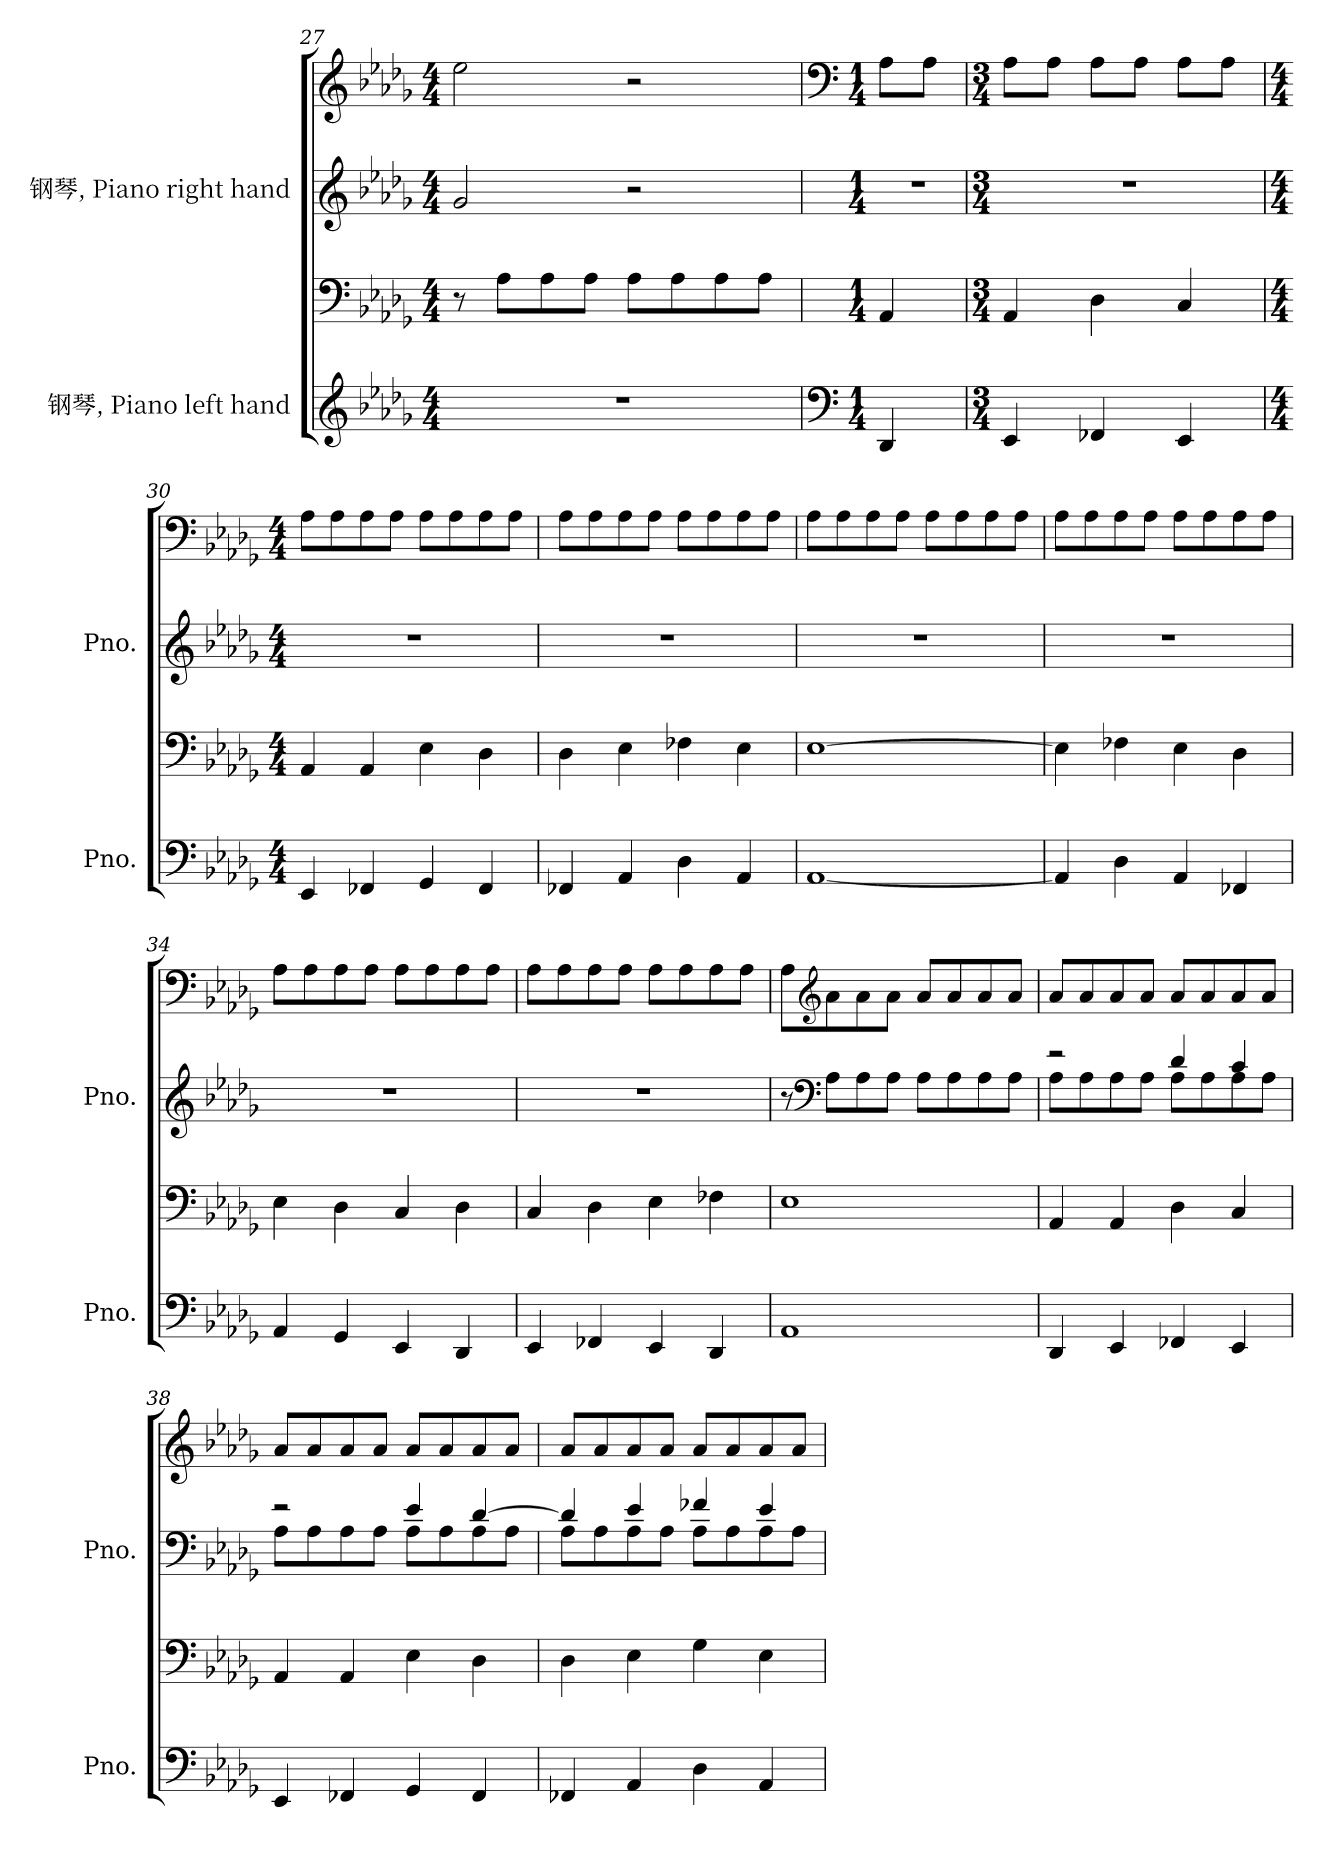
**kern	**kern	**kern	**kern
*part2	*part2	*part1	*part1
*staff4	*staff3	*staff2	*staff1
*I"钢琴, Piano left hand	*	*I"钢琴, Piano right hand	*
*I'Pno.	*	*I'Pno.	*
*clefG2	*clefF4	*clefG2	*clefG2
*k[b-e-a-d-g-]	*k[b-e-a-d-g-]	*k[b-e-a-d-g-]	*k[b-e-a-d-g-]
*M4/4	*M4/4	*M4/4	*M4/4
=27	=27	=27	=27
1r	8r	2g-/	2ee-\
.	8A-\L	.	.
.	8A-\	.	.
.	8A-\J	.	.
*	*	*	*MM79
.	8A-\L	2r	2r
.	8A-\	.	.
.	8A-\	.	.
.	8A-\J	.	.
=28	=28	=28	=28
*clefF4	*	*	*clefF4
*M1/4	*M1/4	*M1/4	*M1/4
*	*	*	*MM80
4DD-/	4AA-/	4r	8A-\L
*	*	*	*MM87
.	.	.	8A-\J
!!LO:PB:g=z
=29	=29	=29	=29
*M3/4	*M3/4	*M3/4	*M3/4
*	*	*	*MM94
4EE-/	4AA-/	2.r	8A-\L
.	.	.	8A-\J
4FF-X/	4D-\	.	8A-\L
.	.	.	8A-\J
4EE-/	4C/	.	8A-\L
.	.	.	8A-\J
=30	=30	=30	=30
*M4/4	*M4/4	*M4/4	*M4/4
4EE-/	4AA-/	1r	8A-\L
.	.	.	8A-\
4FF-X/	4AA-/	.	8A-\
.	.	.	8A-\J
4GG-/	4E-\	.	8A-\L
.	.	.	8A-\
4FF-/	4D-\	.	8A-\
.	.	.	8A-\J
=31	=31	=31	=31
4FF-X/	4D-\	1r	8A-\L
.	.	.	8A-\
4AA-/	4E-\	.	8A-\
.	.	.	8A-\J
4D-\	4F-X\	.	8A-\L
.	.	.	8A-\
4AA-/	4E-\	.	8A-\
.	.	.	8A-\J
=32	=32	=32	=32
[1AA-	[1E-	1r	8A-\L
.	.	.	8A-\
.	.	.	8A-\
.	.	.	8A-\J
.	.	.	8A-\L
.	.	.	8A-\
.	.	.	8A-\
.	.	.	8A-\J
!!LO:LB:g=z
=33	=33	=33	=33
4AA-/]	4E-\]	1r	8A-\L
.	.	.	8A-\
4D-\	4F-X\	.	8A-\
.	.	.	8A-\J
4AA-/	4E-\	.	8A-\L
.	.	.	8A-\
4FF-X/	4D-\	.	8A-\
.	.	.	8A-\J
=34	=34	=34	=34
4AA-/	4E-\	1r	8A-\L
.	.	.	8A-\
4GG-/	4D-\	.	8A-\
.	.	.	8A-\J
4EE-/	4C/	.	8A-\L
.	.	.	8A-\
4DD-/	4D-\	.	8A-\
.	.	.	8A-\J
=35	=35	=35	=35
4EE-/	4C/	1r	8A-\L
.	.	.	8A-\
4FF-X/	4D-\	.	8A-\
.	.	.	8A-\J
4EE-/	4E-\	.	8A-\L
.	.	.	8A-\
4DD-/	4F-X\	.	8A-\
.	.	.	8A-\J
=36	=36	=36	=36
1AA-	1E-	8r	8A-\L
*	*	*clefF4	*clefG2
*	*	*	*MM92
.	.	8A-\L	8a-\
*	*	*	*MM90
.	.	8A-\	8a-\
*	*	*	*MM88
.	.	8A-\J	8a-\J
*	*	*	*MM86
.	.	8A-\L	8a-/L
*	*	*	*MM84
.	.	8A-\	8a-/
*	*	*	*MM82
.	.	8A-\	8a-/
*	*	*	*MM80
.	.	8A-\J	8a-/J
!!LO:LB:g=z
=37	=37	=37	=37
*	*	*	*MM79
*	*	*^	*
4DD-/	4AA-/	2r	8A-\L	8a-/L
*	*	*	*	*MM91
.	.	.	8A-\	8a-/
4EE-/	4AA-/	.	8A-\	8a-/
.	.	.	8A-\J	8a-/J
4FF-X/	4D-\	4d-/	8A-\L	8a-/L
.	.	.	8A-\	8a-/
4EE-/	4C/	4c/	8A-\	8a-/
*	*	*	*	*MM94
.	.	.	8A-\J	8a-/J
=38	=38	=38	=38	=38
4EE-/	4AA-/	2r	8A-\L	8a-/L
.	.	.	8A-\	8a-/
4FF-X/	4AA-/	.	8A-\	8a-/
.	.	.	8A-\J	8a-/J
4GG-/	4E-\	4e-/	8A-\L	8a-/L
.	.	.	8A-\	8a-/
4FF-/	4D-\	[4d-/	8A-\	8a-/
.	.	.	8A-\J	8a-/J
=39	=39	=39	=39	=39
4FF-X/	4D-\	4d-/]	8A-\L	8a-/L
.	.	.	8A-\	8a-/
4AA-/	4E-\	4e-/	8A-\	8a-/
.	.	.	8A-\J	8a-/J
4D-\	4G-\	4f-X/	8A-\L	8a-/L
.	.	.	8A-\	8a-/
4AA-/	4E-\	4e-/	8A-\	8a-/
.	.	.	8A-\J	8a-/J
*	*	*v	*v	*
=	=	=	=
*-	*-	*-	*-
